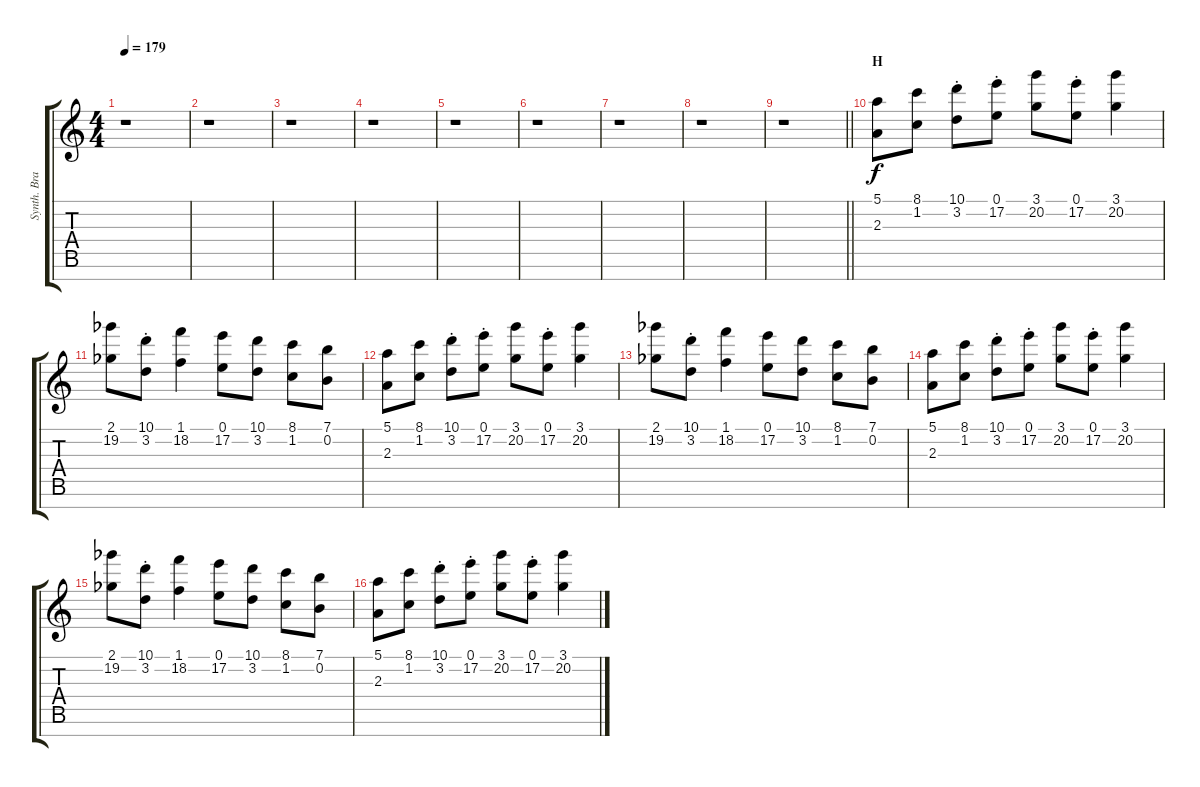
\track ("Synth. Brass" "Synth. Bra") {instrument brasssection}
\staff {score tabs}
\tuning (E5 B4 G4 D4 A3 E3 B2) {hide}
\ts (4 4)
\tempo 179
\clef g2
\ks c
r.1{dy f} |
r.1 |
r.1 |
r.1 |
r.1 |
r.1 |
r.1 |
r.1 |
\barLineRight lightlight
r.1 |
\section ("" "H")
(5.1 2.3).8 (8.1 1.2).8 (10.1{st} 3.2{st}).8 (0.1{st} 17.2{st}).8 (3.1 20.2).8 (0.1{st} 17.2{st}).8 (3.1 20.2).4 |
(2.1{acc b} 19.2{acc b}).8 (10.1{st} 3.2{st}).8 (1.1 18.2).4 (0.1 17.2).8 (10.1 3.2).8 (8.1 1.2).8 (7.1 0.2).8 |
(5.1 2.3).8 (8.1 1.2).8 (10.1{st} 3.2{st}).8 (0.1{st} 17.2{st}).8 (3.1 20.2).8 (0.1{st} 17.2{st}).8 (3.1 20.2).4 |
(2.1{acc b} 19.2{acc b}).8 (10.1{st} 3.2{st}).8 (1.1 18.2).4 (0.1 17.2).8 (10.1 3.2).8 (8.1 1.2).8 (7.1 0.2).8 |
(5.1 2.3).8 (8.1 1.2).8 (10.1{st} 3.2{st}).8 (0.1{st} 17.2{st}).8 (3.1 20.2).8 (0.1{st} 17.2{st}).8 (3.1 20.2).4 |
(2.1{acc b} 19.2{acc b}).8 (10.1{st} 3.2{st}).8 (1.1 18.2).4 (0.1 17.2).8 (10.1 3.2).8 (8.1 1.2).8 (7.1 0.2).8 |
(5.1 2.3).8 (8.1 1.2).8 (10.1{st} 3.2{st}).8 (0.1{st} 17.2{st}).8 (3.1 20.2).8 (0.1{st} 17.2{st}).8 (3.1 20.2).4
